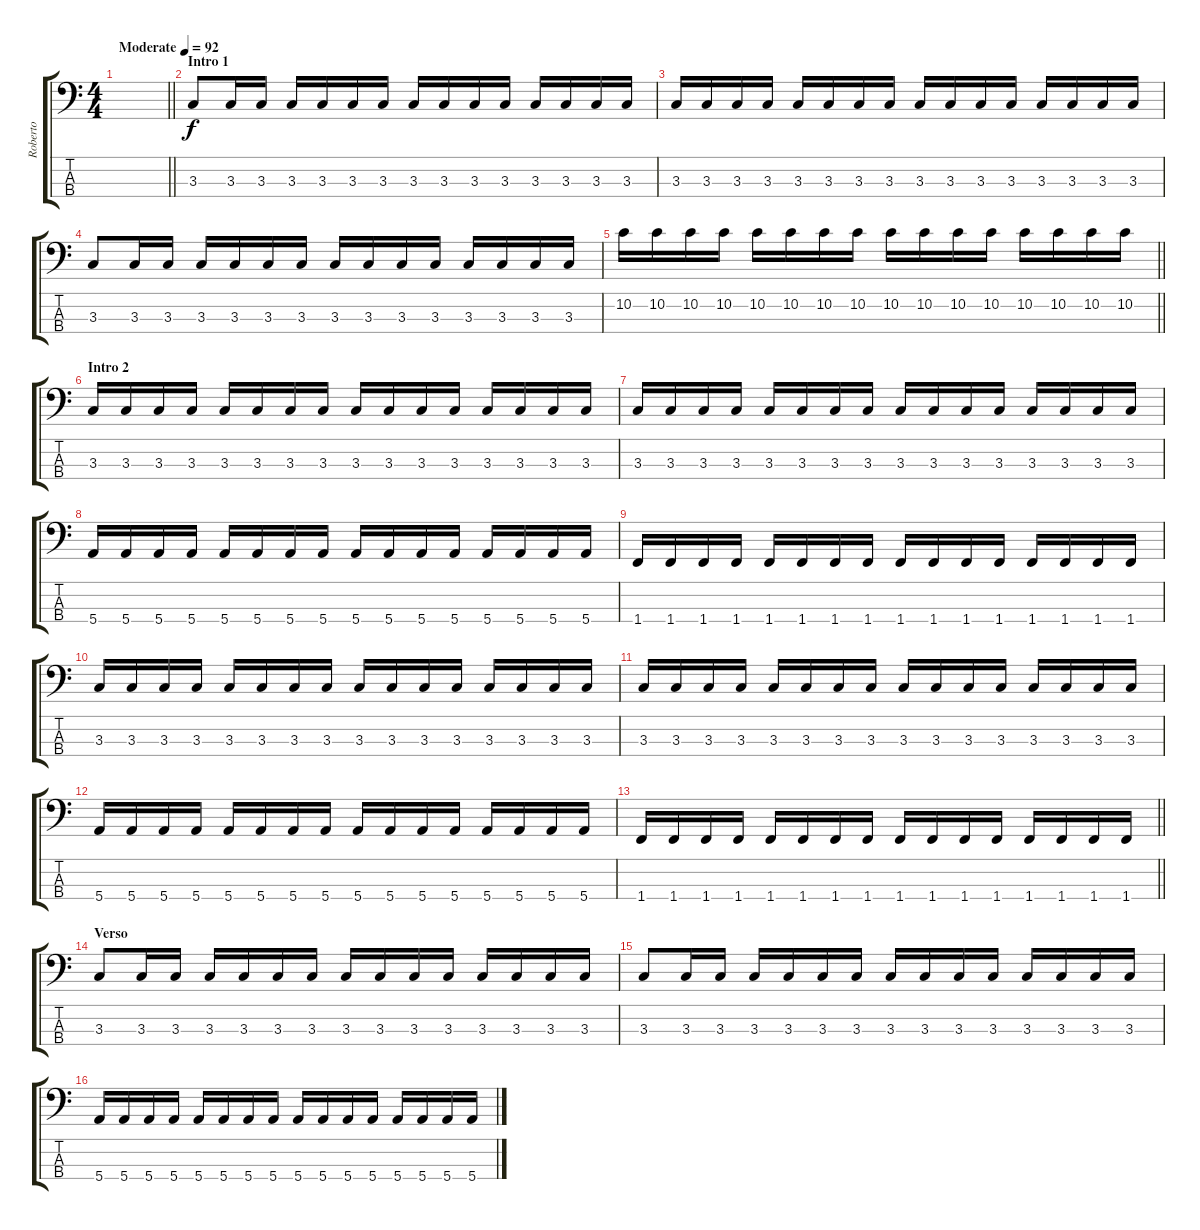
\track ("Roberto" "Roberto") {instrument electricbassfinger}
\staff {score tabs}
\tuning (G2 D2 A1 E1) {hide}
\ts (4 4)
\tempo (92 "Moderate")
\clef f4
\barLineRight lightlight
\ks c
|
\section ("" "Intro 1")
3.3.8 3.3.16 3.3.16 3.3.16 3.3.16 3.3.16 3.3.16 3.3.16 3.3.16 3.3.16 3.3.16 3.3.16 3.3.16 3.3.16 3.3.16 |
3.3.16 3.3.16 3.3.16 3.3.16 3.3.16 3.3.16 3.3.16 3.3.16 3.3.16 3.3.16 3.3.16 3.3.16 3.3.16 3.3.16 3.3.16 3.3.16 |
3.3.8 3.3.16 3.3.16 3.3.16 3.3.16 3.3.16 3.3.16 3.3.16 3.3.16 3.3.16 3.3.16 3.3.16 3.3.16 3.3.16 3.3.16 |
\barLineRight lightlight
10.2.16 10.2.16 10.2.16 10.2.16 10.2.16 10.2.16 10.2.16 10.2.16 10.2.16 10.2.16 10.2.16 10.2.16 10.2.16 10.2.16 10.2.16 10.2.16 |
\section ("" "Intro 2")
3.3.16 3.3.16 3.3.16 3.3.16 3.3.16 3.3.16 3.3.16 3.3.16 3.3.16 3.3.16 3.3.16 3.3.16 3.3.16 3.3.16 3.3.16 3.3.16 |
3.3.16 3.3.16 3.3.16 3.3.16 3.3.16 3.3.16 3.3.16 3.3.16 3.3.16 3.3.16 3.3.16 3.3.16 3.3.16 3.3.16 3.3.16 3.3.16 |
5.4.16 5.4.16 5.4.16 5.4.16 5.4.16 5.4.16 5.4.16 5.4.16 5.4.16 5.4.16 5.4.16 5.4.16 5.4.16 5.4.16 5.4.16 5.4.16 |
1.4.16 1.4.16 1.4.16 1.4.16 1.4.16 1.4.16 1.4.16 1.4.16 1.4.16 1.4.16 1.4.16 1.4.16 1.4.16 1.4.16 1.4.16 1.4.16 |
3.3.16 3.3.16 3.3.16 3.3.16 3.3.16 3.3.16 3.3.16 3.3.16 3.3.16 3.3.16 3.3.16 3.3.16 3.3.16 3.3.16 3.3.16 3.3.16 |
3.3.16 3.3.16 3.3.16 3.3.16 3.3.16 3.3.16 3.3.16 3.3.16 3.3.16 3.3.16 3.3.16 3.3.16 3.3.16 3.3.16 3.3.16 3.3.16 |
5.4.16 5.4.16 5.4.16 5.4.16 5.4.16 5.4.16 5.4.16 5.4.16 5.4.16 5.4.16 5.4.16 5.4.16 5.4.16 5.4.16 5.4.16 5.4.16 |
\barLineRight lightlight
1.4.16 1.4.16 1.4.16 1.4.16 1.4.16 1.4.16 1.4.16 1.4.16 1.4.16 1.4.16 1.4.16 1.4.16 1.4.16 1.4.16 1.4.16 1.4.16 |
\section ("" "Verso")
3.3.8 3.3.16 3.3.16 3.3.16 3.3.16 3.3.16 3.3.16 3.3.16 3.3.16 3.3.16 3.3.16 3.3.16 3.3.16 3.3.16 3.3.16 |
3.3.8 3.3.16 3.3.16 3.3.16 3.3.16 3.3.16 3.3.16 3.3.16 3.3.16 3.3.16 3.3.16 3.3.16 3.3.16 3.3.16 3.3.16 |
5.4.16 5.4.16 5.4.16 5.4.16 5.4.16 5.4.16 5.4.16 5.4.16 5.4.16 5.4.16 5.4.16 5.4.16 5.4.16 5.4.16 5.4.16 5.4.16
